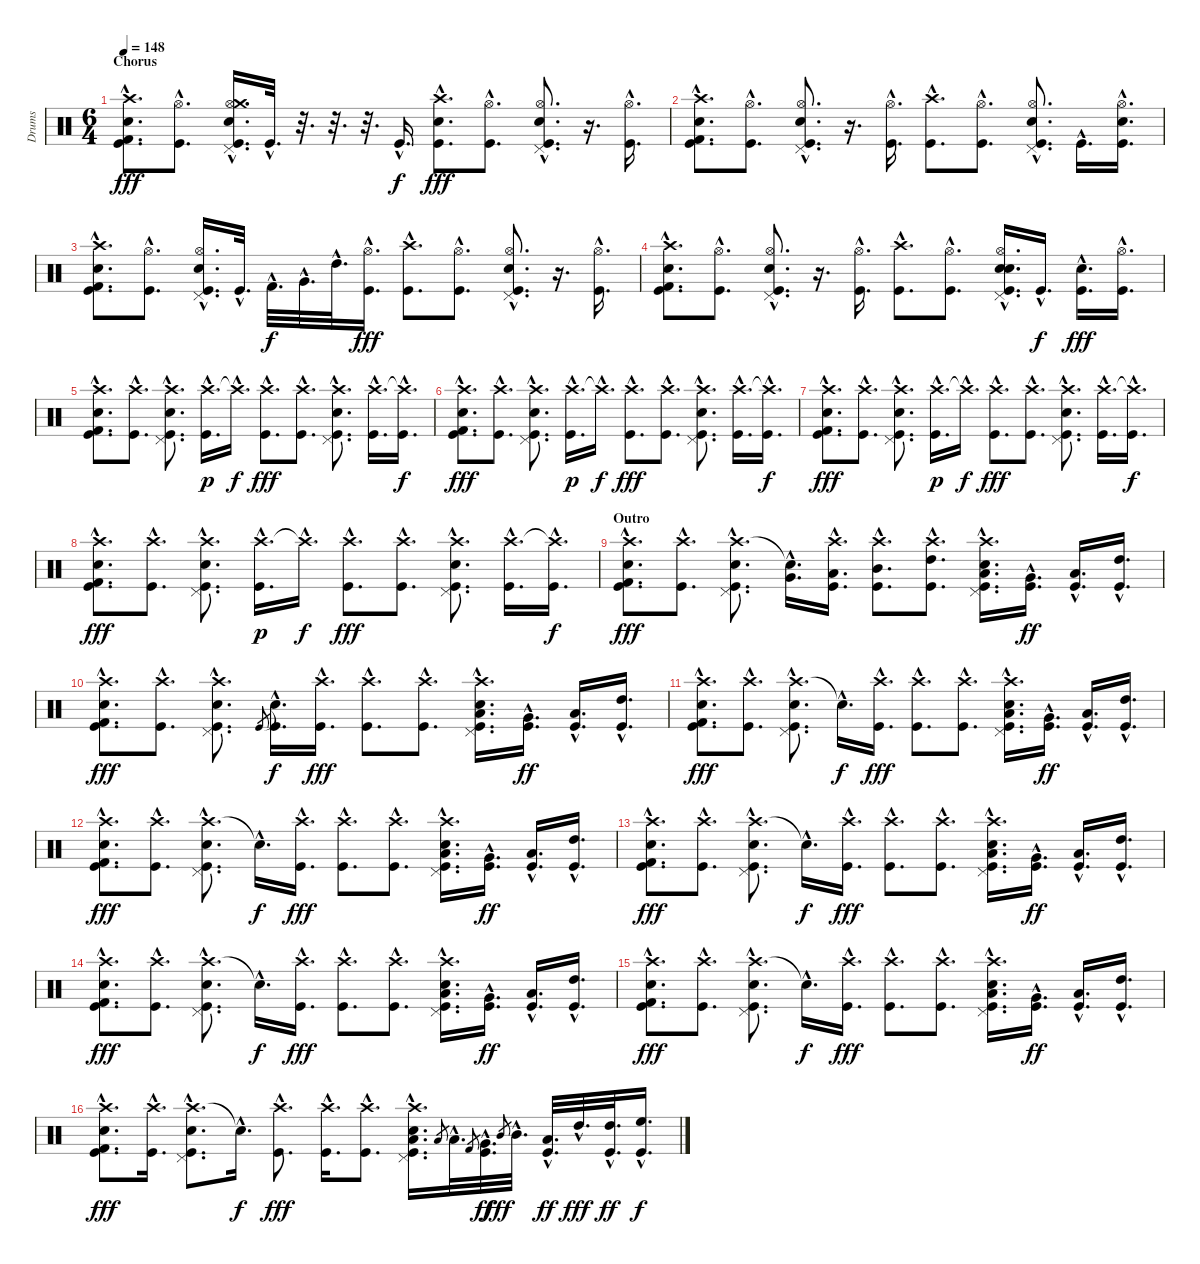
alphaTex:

\track ("Drums" "Drums") {instrument percussion}
\staff {score}
\articulation defaults
\ts (6 4)
\section ("" "Chorus")
\tempo 148
\clef neutral
\ks c
("Crash high (hit)"{hac} "Snare (hit) 2"{hac} "Kick (hit) 2"{hac} "Kick (hit)"{hac}).8{d dy fff} ("Hi-Hat (open)"{hac} "Kick (hit)"{hac}).8{d} ("Hi-Hat (open)"{hac} "Crash medium (hit)"{hac} "Pedal Hi-Hat (hit)"{hac} "Snare (hit) 2"{hac} "Kick (hit)"{hac}).16{d} "Kick (hit)"{hac}.32{d} r.32{d} r.32{d} r.32{d} "Kick (hit)"{hac}.16{d dy f} ("Crash high (hit)"{hac} "Snare (hit) 2"{hac} "Kick (hit)"{hac}).8{d dy fff} ("Hi-Hat (open)"{hac} "Kick (hit)"{hac}).8{d} ("Hi-Hat (open)"{hac} "Pedal Hi-Hat (hit)"{hac} "Snare (hit) 2"{hac} "Kick (hit)"{hac}).8{d} r.16{d} ("Hi-Hat (open)"{hac} "Kick (hit)"{hac}).16{d} |
("Crash high (hit)"{hac} "Snare (hit) 2"{hac} "Kick (hit) 2"{hac} "Kick (hit)"{hac}).8{d} ("Hi-Hat (open)"{hac} "Kick (hit)"{hac}).8{d} ("Hi-Hat (open)"{hac} "Pedal Hi-Hat (hit)"{hac} "Snare (hit) 2"{hac} "Kick (hit)"{hac}).8{d} r.16{d} ("Hi-Hat (open)"{hac} "Kick (hit)"{hac}).16{d} ("Crash high (hit)"{hac} "Kick (hit)"{hac}).8{d} ("Hi-Hat (open)"{hac} "Kick (hit)"{hac}).8{d} ("Hi-Hat (open)"{hac} "Pedal Hi-Hat (hit)"{hac} "Snare (hit) 2"{hac} "Kick (hit)"{hac}).8{d} "Kick (hit)"{hac}.16{d} ("Hi-Hat (open)"{hac} "Snare (hit) 2"{hac} "Kick (hit)"{hac}).16{d} |
("Crash high (hit)"{hac} "Snare (hit) 2"{hac} "Kick (hit) 2"{hac} "Kick (hit)"{hac}).8{d} ("Hi-Hat (open)"{hac} "Kick (hit)"{hac}).8{d} ("Hi-Hat (open)"{hac} "Pedal Hi-Hat (hit)"{hac} "Snare (hit) 2"{hac} "Kick (hit)"{hac}).16{d} "Kick (hit)"{hac}.32{d} "Kick (hit) 2"{hac}.32{d dy f} "Very Low Tom (hit)"{hac}.32{d} "High Tom (hit)"{hac}.32{d} ("Hi-Hat (open)"{hac} "Kick (hit)"{hac}).16{d dy fff} ("Crash high (hit)"{hac} "Kick (hit)"{hac}).8{d} ("Hi-Hat (open)"{hac} "Kick (hit)"{hac}).8{d} ("Hi-Hat (open)"{hac} "Pedal Hi-Hat (hit)"{hac} "Snare (hit) 2"{hac} "Kick (hit)"{hac}).8{d} r.16{d} ("Hi-Hat (open)"{hac} "Kick (hit)"{hac}).16{d} |
("Crash high (hit)"{hac} "Snare (hit) 2"{hac} "Kick (hit) 2"{hac} "Kick (hit)"{hac}).8{d} ("Hi-Hat (open)"{hac} "Kick (hit)"{hac}).8{d} ("Hi-Hat (open)"{hac} "Pedal Hi-Hat (hit)"{hac} "Snare (hit) 2"{hac} "Kick (hit)"{hac}).8{d} r.16{d} ("Hi-Hat (open)"{hac} "Kick (hit)"{hac}).16{d} ("Crash high (hit)"{hac} "Kick (hit)"{hac}).8{d} ("Hi-Hat (open)"{hac} "Kick (hit)"{hac}).8{d} ("Hi-Hat (open)"{hac} "Snare (hit) 2"{hac} "Pedal Hi-Hat (hit)"{hac} "Snare (hit) 2"{hac} "Kick (hit)"{hac}).16{d} "Kick (hit)"{hac}.16{d dy f} ("Snare (hit) 2"{hac} "Kick (hit)"{hac}).16{d dy fff} ("Hi-Hat (open)"{hac} "Kick (hit)"{hac}).16{d} |
("Crash high (hit)"{hac} "Snare (hit) 2"{hac} "Kick (hit) 2"{hac} "Kick (hit)"{hac}).8{d} ("Crash high (hit)"{hac} "Kick (hit)"{hac}).8{d} ("Crash high (hit)"{hac} "Pedal Hi-Hat (hit)"{hac} "Snare (hit) 2"{hac} "Kick (hit)"{hac}).8{d} ("Crash high (hit)"{hac} "Kick (hit)"{hac}).16{d dy p} "Crash high (hit)"{hac t}.16{d dy f} ("Crash high (hit)"{hac} "Kick (hit)"{hac}).8{d dy fff} ("Crash high (hit)"{hac} "Kick (hit)"{hac}).8{d} ("Crash high (hit)"{hac} "Pedal Hi-Hat (hit)"{hac} "Snare (hit) 2"{hac} "Kick (hit)"{hac}).8{d} ("Crash high (hit)"{hac} "Kick (hit)"{hac}).16{d} ("Crash high (hit)"{hac t} "Kick (hit)"{hac}).16{d dy f} |
("Crash high (hit)"{hac} "Snare (hit) 2"{hac} "Kick (hit) 2"{hac} "Kick (hit)"{hac}).8{d dy fff} ("Crash high (hit)"{hac} "Kick (hit)"{hac}).8{d} ("Crash high (hit)"{hac} "Pedal Hi-Hat (hit)"{hac} "Snare (hit) 2"{hac} "Kick (hit)"{hac}).8{d} ("Crash high (hit)"{hac} "Kick (hit)"{hac}).16{d dy p} "Crash high (hit)"{hac t}.16{d dy f} ("Crash high (hit)"{hac} "Kick (hit)"{hac}).8{d dy fff} ("Crash high (hit)"{hac} "Kick (hit)"{hac}).8{d} ("Crash high (hit)"{hac} "Pedal Hi-Hat (hit)"{hac} "Snare (hit) 2"{hac} "Kick (hit)"{hac}).8{d} ("Crash high (hit)"{hac} "Kick (hit)"{hac}).16{d} ("Crash high (hit)"{hac t} "Kick (hit)"{hac}).16{d dy f} |
("Crash high (hit)"{hac} "Snare (hit) 2"{hac} "Kick (hit) 2"{hac} "Kick (hit)"{hac}).8{d dy fff} ("Crash high (hit)"{hac} "Kick (hit)"{hac}).8{d} ("Crash high (hit)"{hac} "Pedal Hi-Hat (hit)"{hac} "Snare (hit) 2"{hac} "Kick (hit)"{hac}).8{d} ("Crash high (hit)"{hac} "Kick (hit)"{hac}).16{d dy p} "Crash high (hit)"{hac t}.16{d dy f} ("Crash high (hit)"{hac} "Kick (hit)"{hac}).8{d dy fff} ("Crash high (hit)"{hac} "Kick (hit)"{hac}).8{d} ("Crash high (hit)"{hac} "Pedal Hi-Hat (hit)"{hac} "Snare (hit) 2"{hac} "Kick (hit)"{hac}).8{d} ("Crash high (hit)"{hac} "Kick (hit)"{hac}).16{d} ("Crash high (hit)"{hac t} "Kick (hit)"{hac}).16{d dy f} |
("Crash high (hit)"{hac} "Snare (hit) 2"{hac} "Kick (hit) 2"{hac} "Kick (hit)"{hac}).8{d dy fff} ("Crash high (hit)"{hac} "Kick (hit)"{hac}).8{d} ("Crash high (hit)"{hac} "Pedal Hi-Hat (hit)"{hac} "Snare (hit) 2"{hac} "Kick (hit)"{hac}).8{d} ("Crash high (hit)"{hac} "Kick (hit)"{hac}).16{d dy p} "Crash high (hit)"{hac t}.16{d dy f} ("Crash high (hit)"{hac} "Kick (hit)"{hac}).8{d dy fff} ("Crash high (hit)"{hac} "Kick (hit)"{hac}).8{d} ("Crash high (hit)"{hac} "Pedal Hi-Hat (hit)"{hac} "Snare (hit) 2"{hac} "Kick (hit)"{hac}).8{d} ("Crash high (hit)"{hac} "Kick (hit)"{hac}).16{d} ("Crash high (hit)"{hac t} "Kick (hit)"{hac}).16{d dy f} |
\section ("" "Outro")
("Crash high (hit)"{hac} "Snare (hit) 2"{hac} "Kick (hit) 2"{hac} "Kick (hit)"{hac}).8{d dy fff} ("Crash high (hit)"{hac} "Kick (hit)"{hac}).8{d} ("Crash high (hit)"{hac} "Pedal Hi-Hat (hit)"{hac} "Snare (hit) 2"{hac} "Kick (hit)"{hac}).8{d} ("Snare (hit)"{hac t} "Very Low Tom (hit)"{hac}).16{d} ("Crash high (hit)"{hac} "Low Tom (hit)"{hac} "Kick (hit)"{hac}).16{d} ("Crash high (hit)"{hac} "Mid Tom (hit)"{hac} "Kick (hit)"{hac}).8{d} ("Crash high (hit)"{hac} "High Tom (hit)"{hac} "Kick (hit)"{hac}).8{d} ("Crash high (hit)"{hac} "Low Floor Tom (hit)"{hac} "Snare (hit) 2"{hac} "Pedal Hi-Hat (hit)"{hac} "Kick (hit)"{hac}).16{d} ("Very Low Tom (hit)"{hac} "Kick (hit)"{hac}).16{d dy ff} ("Low Tom (hit)"{hac} "Kick (hit)"{hac}).16{d} ("High Tom (hit)"{hac} "Kick (hit)"{hac}).16{d} |
("Crash high (hit)"{hac} "Snare (hit) 2"{hac} "Kick (hit) 2"{hac} "Kick (hit)"{hac}).8{d dy fff} ("Crash high (hit)"{hac} "Kick (hit)"{hac}).8{d} ("Crash high (hit)"{hac} "Pedal Hi-Hat (hit)"{hac} "Snare (hit) 2"{hac} "Kick (hit)"{hac}).8{d} "Kick (hit)".8{gr} ("Snare (hit)"{hac t} "Kick (hit)"{hac}).16{d dy f} ("Crash high (hit)"{hac} "Kick (hit)"{hac}).16{d dy fff} ("Crash high (hit)"{hac} "Kick (hit)"{hac}).8{d} ("Crash high (hit)"{hac} "Kick (hit)"{hac}).8{d} ("Crash high (hit)"{hac} "Low Floor Tom (hit)"{hac} "Snare (hit) 2"{hac} "Pedal Hi-Hat (hit)"{hac} "Kick (hit)"{hac}).16{d} ("Very Low Tom (hit)"{hac} "Kick (hit)"{hac}).16{d dy ff} ("Low Tom (hit)"{hac} "Kick (hit)"{hac}).16{d} ("High Tom (hit)"{hac} "Kick (hit)"{hac}).16{d} |
("Crash high (hit)"{hac} "Snare (hit) 2"{hac} "Kick (hit) 2"{hac} "Kick (hit)"{hac}).8{d dy fff} ("Crash high (hit)"{hac} "Kick (hit)"{hac}).8{d} ("Crash high (hit)"{hac} "Pedal Hi-Hat (hit)"{hac} "Snare (hit) 2"{hac} "Kick (hit)"{hac}).8{d} "Snare (hit)"{hac t}.16{d dy f} ("Crash high (hit)"{hac} "Kick (hit)"{hac}).16{d dy fff} ("Crash high (hit)"{hac} "Kick (hit)"{hac}).8{d} ("Crash high (hit)"{hac} "Kick (hit)"{hac}).8{d} ("Crash high (hit)"{hac} "Low Floor Tom (hit)"{hac} "Snare (hit) 2"{hac} "Pedal Hi-Hat (hit)"{hac} "Kick (hit)"{hac}).16{d} ("Very Low Tom (hit)"{hac} "Kick (hit)"{hac}).16{d dy ff} ("Low Tom (hit)"{hac} "Kick (hit)"{hac}).16{d} ("High Tom (hit)"{hac} "Kick (hit)"{hac}).16{d} |
("Crash high (hit)"{hac} "Snare (hit) 2"{hac} "Kick (hit) 2"{hac} "Kick (hit)"{hac}).8{d dy fff} ("Crash high (hit)"{hac} "Kick (hit)"{hac}).8{d} ("Crash high (hit)"{hac} "Pedal Hi-Hat (hit)"{hac} "Snare (hit) 2"{hac} "Kick (hit)"{hac}).8{d} "Snare (hit)"{hac t}.16{d dy f} ("Crash high (hit)"{hac} "Kick (hit)"{hac}).16{d dy fff} ("Crash high (hit)"{hac} "Kick (hit)"{hac}).8{d} ("Crash high (hit)"{hac} "Kick (hit)"{hac}).8{d} ("Crash high (hit)"{hac} "Low Floor Tom (hit)"{hac} "Snare (hit) 2"{hac} "Pedal Hi-Hat (hit)"{hac} "Kick (hit)"{hac}).16{d} ("Very Low Tom (hit)"{hac} "Kick (hit)"{hac}).16{d dy ff} ("Low Tom (hit)"{hac} "Kick (hit)"{hac}).16{d} ("High Tom (hit)"{hac} "Kick (hit)"{hac}).16{d} |
("Crash high (hit)"{hac} "Snare (hit) 2"{hac} "Kick (hit) 2"{hac} "Kick (hit)"{hac}).8{d dy fff} ("Crash high (hit)"{hac} "Kick (hit)"{hac}).8{d} ("Crash high (hit)"{hac} "Pedal Hi-Hat (hit)"{hac} "Snare (hit) 2"{hac} "Kick (hit)"{hac}).8{d} "Snare (hit)"{hac t}.16{d dy f} ("Crash high (hit)"{hac} "Kick (hit)"{hac}).16{d dy fff} ("Crash high (hit)"{hac} "Kick (hit)"{hac}).8{d} ("Crash high (hit)"{hac} "Kick (hit)"{hac}).8{d} ("Crash high (hit)"{hac} "Low Floor Tom (hit)"{hac} "Snare (hit) 2"{hac} "Pedal Hi-Hat (hit)"{hac} "Kick (hit)"{hac}).16{d} ("Very Low Tom (hit)"{hac} "Kick (hit)"{hac}).16{d dy ff} ("Low Tom (hit)"{hac} "Kick (hit)"{hac}).16{d} ("High Tom (hit)"{hac} "Kick (hit)"{hac}).16{d} |
("Crash high (hit)"{hac} "Snare (hit) 2"{hac} "Kick (hit) 2"{hac} "Kick (hit)"{hac}).8{d dy fff} ("Crash high (hit)"{hac} "Kick (hit)"{hac}).8{d} ("Crash high (hit)"{hac} "Pedal Hi-Hat (hit)"{hac} "Snare (hit) 2"{hac} "Kick (hit)"{hac}).8{d} "Snare (hit)"{hac t}.16{d dy f} ("Crash high (hit)"{hac} "Kick (hit)"{hac}).16{d dy fff} ("Crash high (hit)"{hac} "Kick (hit)"{hac}).8{d} ("Crash high (hit)"{hac} "Kick (hit)"{hac}).8{d} ("Crash high (hit)"{hac} "Low Floor Tom (hit)"{hac} "Snare (hit) 2"{hac} "Pedal Hi-Hat (hit)"{hac} "Kick (hit)"{hac}).16{d} ("Very Low Tom (hit)"{hac} "Kick (hit)"{hac}).16{d dy ff} ("Low Tom (hit)"{hac} "Kick (hit)"{hac}).16{d} ("High Tom (hit)"{hac} "Kick (hit)"{hac}).16{d} |
("Crash high (hit)"{hac} "Snare (hit) 2"{hac} "Kick (hit) 2"{hac} "Kick (hit)"{hac}).8{d dy fff} ("Crash high (hit)"{hac} "Kick (hit)"{hac}).8{d} ("Crash high (hit)"{hac} "Pedal Hi-Hat (hit)"{hac} "Snare (hit) 2"{hac} "Kick (hit)"{hac}).8{d} "Snare (hit)"{hac t}.16{d dy f} ("Crash high (hit)"{hac} "Kick (hit)"{hac}).16{d dy fff} ("Crash high (hit)"{hac} "Kick (hit)"{hac}).8{d} ("Crash high (hit)"{hac} "Kick (hit)"{hac}).8{d} ("Crash high (hit)"{hac} "Low Floor Tom (hit)"{hac} "Snare (hit) 2"{hac} "Pedal Hi-Hat (hit)"{hac} "Kick (hit)"{hac}).16{d} ("Very Low Tom (hit)"{hac} "Kick (hit)"{hac}).16{d dy ff} ("Low Tom (hit)"{hac} "Kick (hit)"{hac}).16{d} ("High Tom (hit)"{hac} "Kick (hit)"{hac}).16{d} |
("Crash high (hit)"{hac} "Snare (hit) 2"{hac} "Kick (hit) 2"{hac} "Kick (hit)"{hac}).8{d dy fff} ("Crash high (hit)"{hac} "Kick (hit)"{hac}).16{d} ("Crash high (hit)"{hac} "Pedal Hi-Hat (hit)"{hac} "Snare (hit) 2"{hac} "Kick (hit)"{hac}).8{d} "Snare (hit)"{hac t}.16{d dy f} ("Crash high (hit)"{hac} "Kick (hit)"{hac}).8{d dy fff} ("Crash high (hit)"{hac} "Kick (hit)"{hac}).16{d} ("Crash high (hit)"{hac} "Kick (hit)"{hac}).8{d} ("Crash high (hit)"{hac} "Low Floor Tom (hit)"{hac} "Snare (hit) 2"{hac} "Pedal Hi-Hat (hit)"{hac} "Kick (hit)"{hac}).16{d} "Low Floor Tom (hit)".8{gr} "Low Floor Tom (hit)"{hac}.32{d} "Kick (hit) 2".8{gr} ("Very Low Tom (hit)"{hac} "Kick (hit)"{hac}).32{d dy ff} "Mid Tom (hit)".8{gr dy fff} "Mid Tom (hit)"{hac}.32{d} ("Low Tom (hit)"{hac} "Kick (hit)"{hac}).32{d dy ff} "High Tom (hit)"{hac}.32{d dy fff} ("High Tom (hit)"{hac} "Kick (hit)"{hac}).32{d dy ff} ("High Floor Tom (hit)"{hac} "Kick (hit)"{hac}).16{d dy f}
